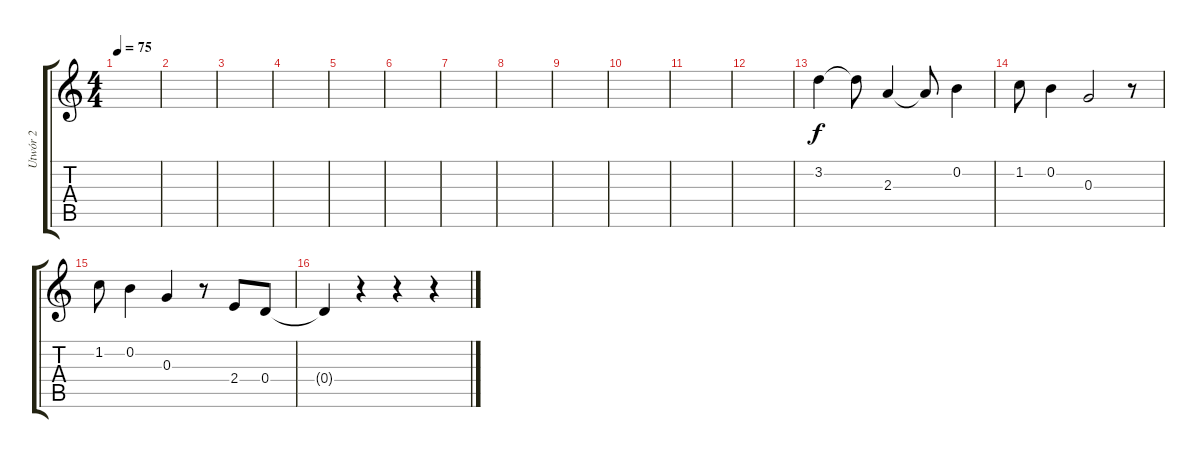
\track ("Utwór 2" "Utwór 2") {instrument distortionguitar}
\staff {score tabs}
\tuning (E4 B3 G3 D3 A2 E2) {hide}
\ts (4 4)
\tempo 75
\clef g2
\ks c
|
|
|
|
|
|
|
|
|
|
|
|
3.2.4 3.2{t}.8 2.3.4 2.3{t}.8 0.2.4 |
1.2.8 0.2.4 0.3.2 r.8 |
1.2.8 0.2.4 0.3.4 r.8 2.4.8 0.4.8 |
0.4{t}.4 r.4 r.4 r.4
